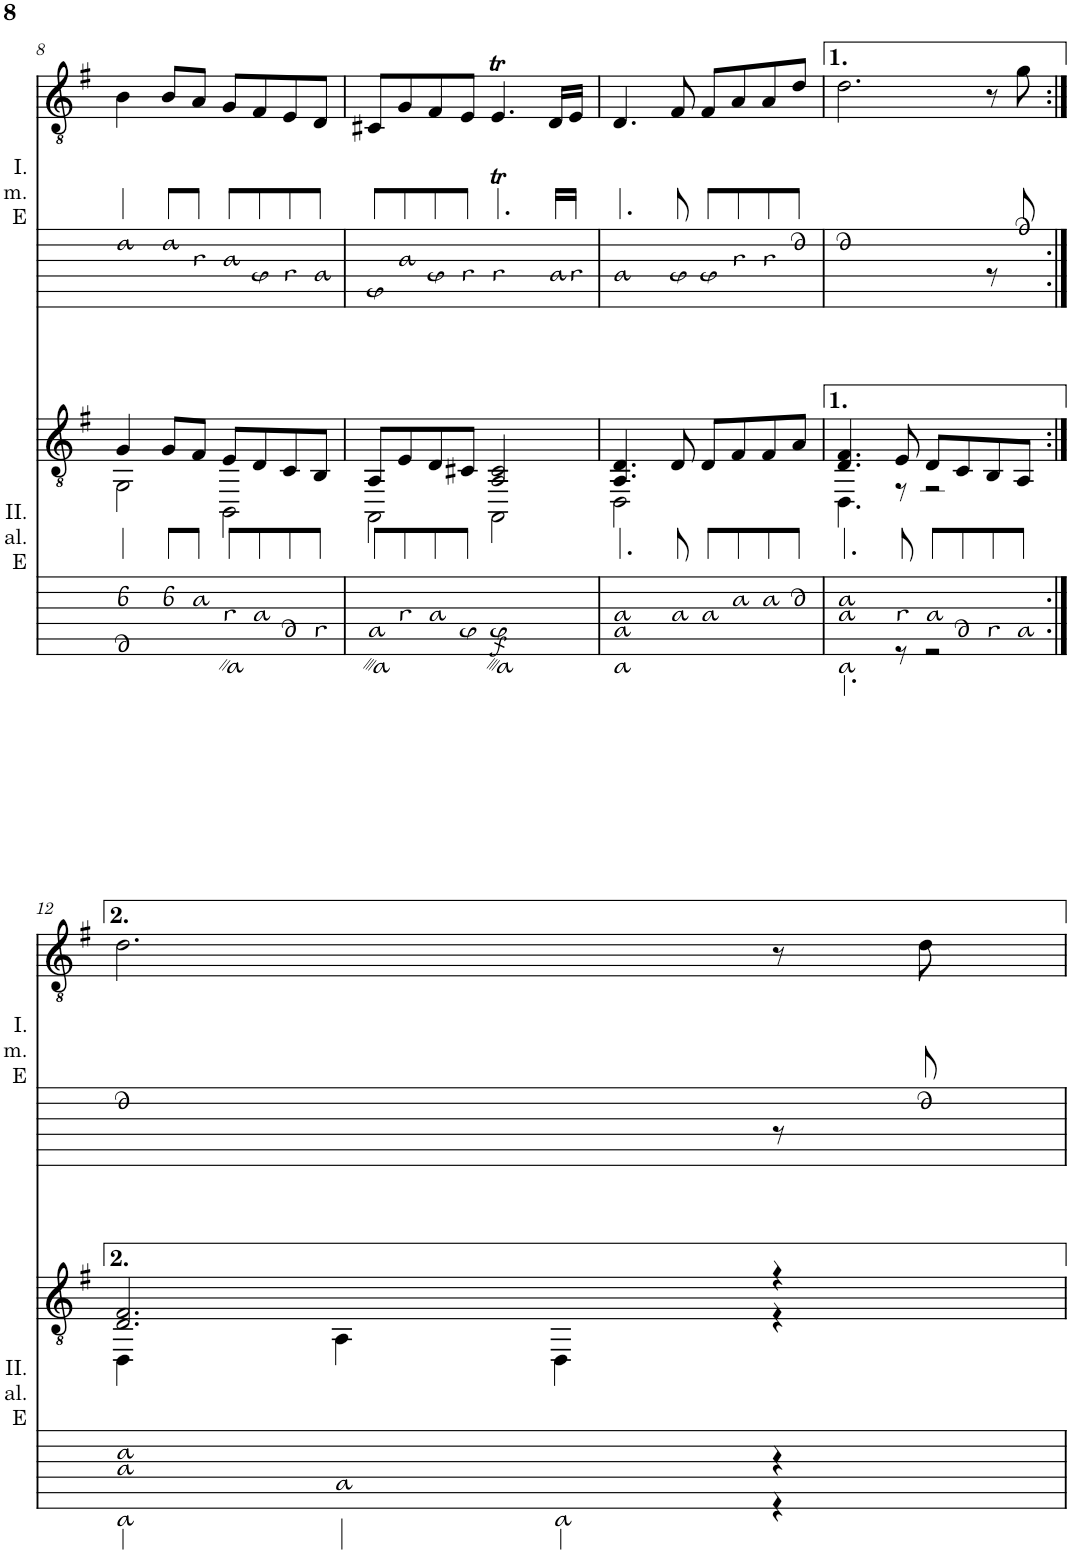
**kern	**kern	**kern	**kern
*part2	*part2	*part1	*part1
*staff4	*staff3	*staff2	*staff1
*I"II. arch lute in E	*	*I"I. man dora in E	*
*I'II. al. E	*	*I'I. m. E	*
!!LO:PB:g=z
*	*clefGv2	*	*clefGv2
*k[f#]	*k[f#]	*k[f#]	*k[f#]
*M4/4	*M4/4	*M4/4	*M4/4
=8	=8	=8	=8
*^	*^	*	*
4G/	2GG	4G/	2GG\	4B/	4B\
8G/L	.	8G/L	.	8B/L	8B/L
8F#/J	.	8F#/J	.	8A/J	8A/J
8E/L	2BBB	8E/L	2BBB\	8G/L	8G/L
8D/	.	8D/	.	8F#/	8F#/
8C/	.	8C/	.	8E/	8E/
8BB/J	.	8BB/J	.	8D/J	8D/J
=9	=9	=9	=9	=9	=9
8AA/L	2AAA	8AA/L	2AAA\	8C#X/L	8C#X/L
8E/	.	8E/	.	8G/	8G/
8D/	.	8D/	.	8F#/	8F#/
8C#X/J	.	8C#X/J	.	8E/J	8E/J
2AA 2C#	2AAA	2AA/ 2C#/	2AAA\	4.ET/	4.ET/
.	.	.	.	16D/LL	16D/LL
.	.	.	.	16E/JJ	16E/JJ
=10	=10	=10	=10	=10	=10
4.AA/ 4.D/	2DD	4.AA/ 4.D/	2DD\	4.D/	4.D/
8D/	.	8D/	.	8F#/	8F#/
8D/L	2ryy	8D/L	2ryy	8F#/L	8F#/L
8F#/	.	8F#/	.	8A/	8A/
8F#/	.	8F#/	.	8A/	8A/
8A/J	.	8A/J	.	8d/J	8d/J
=11	=11	=11	=11	=11	=11
4.D/ 4.F#/	4.DD\	4.D/ 4.F#/	4.DD\	2.d	2.d\
8E/	8r	8E/	8r	.	.
8D/L	2r	8D/L	2r	.	.
8C/	.	8C/	.	.	.
8BB/	.	8BB/	.	8r	8r
8AA/J	.	8AA/J	.	8g/	8g\
!!LO:LB:g=z
=12:|!	=12:|!	=12:|!	=12:|!	=12:|!	=12:|!
2.D 2.F#	4DD\	2.D/ 2.F#/	4DD\	2.d	2.d\
.	4AA\	.	4AA\	.	.
.	4DD\	.	4DD\	.	.
4r	4r	4r	4r	8r	8r
.	.	.	.	8d/	8d\
*v	*v	*	*	*	*
*	*v	*v	*	*
=	=	=	=
*-	*-	*-	*-
